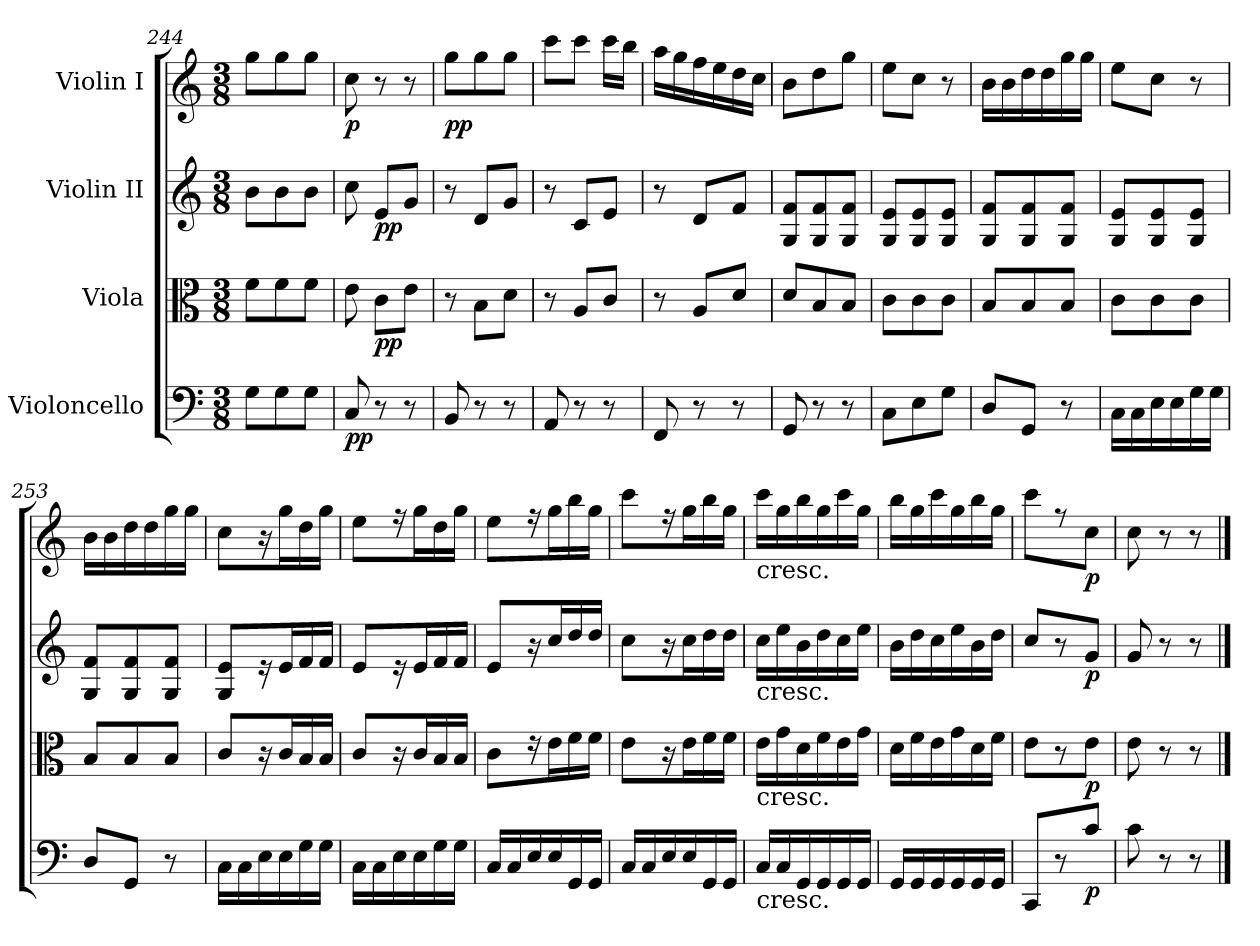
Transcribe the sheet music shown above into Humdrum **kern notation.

**kern	**dynam	**kern	**dynam	**kern	**dynam	**kern	**dynam
*part4	*part4	*part3	*part3	*part2	*part2	*part1	*part1
*staff4	*staff4	*staff3	*staff3	*staff2	*staff2	*staff1	*staff1
*I"Violoncello	*	*I"Viola	*	*I"Violin II	*	*I"Violin I	*
*clefF4	*	*clefC3	*	*clefG2	*	*clefG2	*
*k[]	*	*k[]	*	*k[]	*	*k[]	*
*M3/8	*	*M3/8	*	*M3/8	*	*M3/8	*
=244	=244	=244	=244	=244	=244	=244	=244
8G\L	.	8f\L	.	8b\L	.	8gg\L	.
8G\	.	8f\	.	8b\	.	8gg\	.
8G\J	.	8f\J	.	8b\J	.	8gg\J	.
=245	=245	=245	=245	=245	=245	=245	=245
!	!LO:DY:b	!	!	!	!	!	!LO:DY:b
8C/	pp	8e\	.	8cc\	.	8cc\	p
!	!	!	!LO:DY:b	!	!LO:DY:b	!	!
8r	.	8c\L	pp	8e/L	pp	8r	.
8r	.	8e\J	.	8g/J	.	8r	.
=246	=246	=246	=246	=246	=246	=246	=246
!	!	!	!	!	!	!	!LO:DY:b
8BB/	.	8r	.	8r	.	8gg\L	pp
8r	.	8B\L	.	8d/L	.	8gg\	.
8r	.	8d\J	.	8g/J	.	8gg\J	.
=247	=247	=247	=247	=247	=247	=247	=247
8AA/	.	8r	.	8r	.	8ccc\L	.
8r	.	8A/L	.	8c/L	.	8ccc\J	.
8r	.	8c/J	.	8e/J	.	16ccc\LL	.
.	.	.	.	.	.	16bb\JJ	.
!!LO:PB:g=z
=248	=248	=248	=248	=248	=248	=248	=248
8FF/	.	8r	.	8r	.	16aa\LL	.
.	.	.	.	.	.	16gg\	.
8r	.	8A/L	.	8d/L	.	16ff\	.
.	.	.	.	.	.	16ee\	.
8r	.	8d/J	.	8f/J	.	16dd\	.
.	.	.	.	.	.	16cc\JJ	.
=249	=249	=249	=249	=249	=249	=249	=249
8GG/	.	8d/L	.	8G/ 8f/L	.	8b\L	.
8r	.	8B/	.	8G/ 8f/	.	8dd\	.
8r	.	8B/J	.	8G/ 8f/J	.	8gg\J	.
=250	=250	=250	=250	=250	=250	=250	=250
8C\L	.	8c\L	.	8G/ 8e/L	.	8ee\L	.
8E\	.	8c\	.	8G/ 8e/	.	8cc\J	.
8G\J	.	8c\J	.	8G/ 8e/J	.	8r	.
=251	=251	=251	=251	=251	=251	=251	=251
8D/L	.	8B/L	.	8G/ 8f/L	.	16b\LL	.
.	.	.	.	.	.	16b\	.
8GG/J	.	8B/	.	8G/ 8f/	.	16dd\	.
.	.	.	.	.	.	16dd\	.
8r	.	8B/J	.	8G/ 8f/J	.	16gg\	.
.	.	.	.	.	.	16gg\JJ	.
=252	=252	=252	=252	=252	=252	=252	=252
16C\LL	.	8c\L	.	8G/ 8e/L	.	8ee\L	.
16C\	.	.	.	.	.	.	.
16E\	.	8c\	.	8G/ 8e/	.	8cc\J	.
16E\	.	.	.	.	.	.	.
16G\	.	8c\J	.	8G/ 8e/J	.	8r	.
16G\JJ	.	.	.	.	.	.	.
=253	=253	=253	=253	=253	=253	=253	=253
8D/L	.	8B/L	.	8G/ 8f/L	.	16b\LL	.
.	.	.	.	.	.	16b\	.
8GG/J	.	8B/	.	8G/ 8f/	.	16dd\	.
.	.	.	.	.	.	16dd\	.
8r	.	8B/J	.	8G/ 8f/J	.	16gg\	.
.	.	.	.	.	.	16gg\JJ	.
=254	=254	=254	=254	=254	=254	=254	=254
16C\LL	.	8c/L	.	8G/ 8e/L	.	8cc\L	.
16C\	.	.	.	.	.	.	.
16E\	.	16r	.	16r	.	16r	.
16E\	.	16c/L	.	16e/L	.	16gg\L	.
16G\	.	16B/	.	16f/	.	16dd\	.
16G\JJ	.	16B/JJ	.	16f/JJ	.	16gg\JJ	.
!!LO:LB:g=z
=255	=255	=255	=255	=255	=255	=255	=255
16C\LL	.	8c/L	.	8e/L	.	8ee\L	.
16C\	.	.	.	.	.	.	.
16E\	.	16r	.	16r	.	16r	.
16E\	.	16c/L	.	16e/L	.	16gg\L	.
16G\	.	16B/	.	16f/	.	16dd\	.
16G\JJ	.	16B/JJ	.	16f/JJ	.	16gg\JJ	.
=256	=256	=256	=256	=256	=256	=256	=256
16C/LL	.	8c\L	.	8e/L	.	8ee\L	.
16C/	.	.	.	.	.	.	.
16E/	.	16r	.	16r	.	16r	.
16E/	.	16e\L	.	16cc/L	.	16gg\L	.
16GG/	.	16f\	.	16dd/	.	16bb\	.
16GG/JJ	.	16f\JJ	.	16dd/JJ	.	16gg\JJ	.
=257	=257	=257	=257	=257	=257	=257	=257
16C/LL	.	8e\L	.	8cc\L	.	8ccc\L	.
16C/	.	.	.	.	.	.	.
16E/	.	16r	.	16r	.	16r	.
16E/	.	16e\L	.	16cc\L	.	16gg\L	.
16GG/	.	16f\	.	16dd\	.	16bb\	.
16GG/JJ	.	16f\JJ	.	16dd\JJ	.	16gg\JJ	.
=258	=258	=258	=258	=258	=258	=258	=258
!	!	!	!	!	!	!LO:TX:b:t=cresc.	!
!	!	!	!	!LO:TX:b:t=cresc.	!	!	!
!	!	!LO:TX:b:t=cresc.	!	!	!	!	!
!LO:TX:b:t=cresc.	!	!	!	!	!	!	!
16C/LL	.	16e\LL	.	16cc\LL	.	16ccc\LL	.
16C/	.	16g\	.	16ee\	.	16gg\	.
16GG/	.	16d\	.	16b\	.	16bb\	.
16GG/	.	16f\	.	16dd\	.	16gg\	.
16GG/	.	16e\	.	16cc\	.	16ccc\	.
16GG/JJ	.	16g\JJ	.	16ee\JJ	.	16gg\JJ	.
=259	=259	=259	=259	=259	=259	=259	=259
16GG/LL	.	16d\LL	.	16b\LL	.	16bb\LL	.
16GG/	.	16f\	.	16dd\	.	16gg\	.
16GG/	.	16e\	.	16cc\	.	16ccc\	.
16GG/	.	16g\	.	16ee\	.	16gg\	.
16GG/	.	16d\	.	16b\	.	16bb\	.
16GG/JJ	.	16f\JJ	.	16dd\JJ	.	16gg\JJ	.
=260	=260	=260	=260	=260	=260	=260	=260
8CC/L	.	8e\L	.	8cc/L	.	8ccc\L	.
8r	.	8r	.	8r	.	8r	.
!	!LO:DY:b	!	!LO:DY:b	!	!LO:DY:b	!	!LO:DY:b
8c/J	p	8e\J	p	8g/J	p	8cc\J	p
=261	=261	=261	=261	=261	=261	=261	=261
8c\	.	8e\	.	8g/	.	8cc\	.
8r	.	8r	.	8r	.	8r	.
8r	.	8r	.	8r	.	8r	.
==	==	==	==	==	==	==	==
*-	*-	*-	*-	*-	*-	*-	*-
